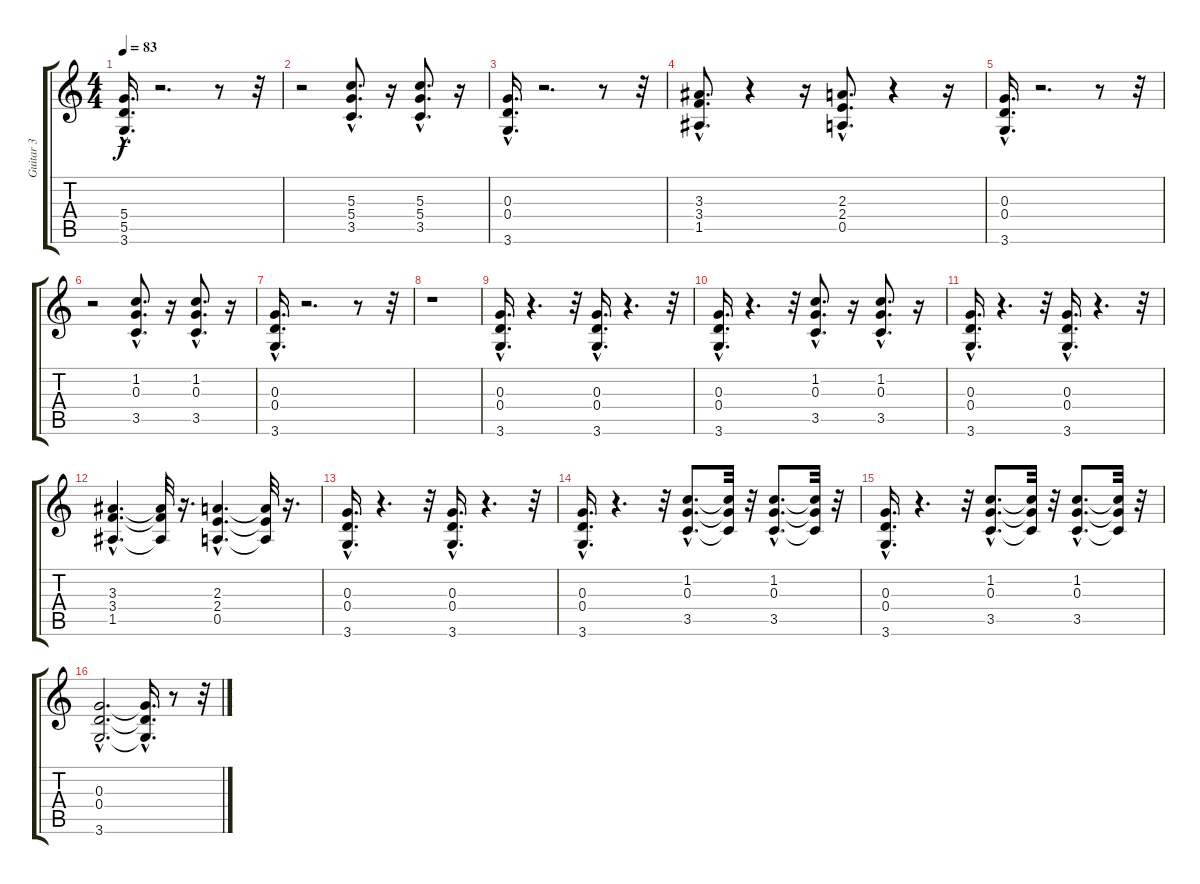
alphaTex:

\track ("Guitar 3" "Guitar 3") {instrument distortionguitar}
\staff {score tabs}
\tuning (E4 B3 G3 D3 A2 E2) {hide}
\ts (4 4)
\tempo 83
\clef g2
\ks c
(5.4{hac} 5.5{hac} 3.6{hac}).16{d dy f instrument distortionguitar} r.2{d} r.8 r.32 |
r.2 (5.3{hac} 5.4{hac} 3.5{hac}).8{d} r.16 (5.3{hac} 5.4{hac} 3.5{hac}).8{d} r.16 |
(0.3{hac} 0.4{hac} 3.6{hac}).16{d} r.2{d} r.8 r.32 |
(3.3{hac} 3.4{hac} 1.5{hac}).8{d} r.4 r.16 (2.3{hac} 2.4{hac} 0.5{hac}).8{d} r.4 r.16 |
(0.3{hac} 0.4{hac} 3.6{hac}).16{d} r.2{d} r.8 r.32 |
r.2 (1.2{hac} 0.3{hac} 3.5{hac}).8{d} r.16 (1.2{hac} 0.3{hac} 3.5{hac}).8{d} r.16 |
(0.3{hac} 0.4{hac} 3.6{hac}).16{d} r.2{d} r.8 r.32 |
r.1 |
(0.3{hac} 0.4{hac} 3.6{hac}).16{d} r.4{d} r.32 (0.3{hac} 0.4{hac} 3.6{hac}).16{d} r.4{d} r.32 |
(0.3{hac} 0.4{hac} 3.6{hac}).16{d} r.4{d} r.32 (1.2{hac} 0.3{hac} 3.5{hac}).8{d} r.16 (1.2{hac} 0.3{hac} 3.5{hac}).8{d} r.16 |
(0.3{hac} 0.4{hac} 3.6{hac}).16{d} r.4{d} r.32 (0.3{hac} 0.4{hac} 3.6{hac}).16{d} r.4{d} r.32 |
(3.3{hac} 3.4{hac} 1.5{hac}).4{d} (3.3{t} 3.4{t} 1.5{t}).32 r.16{d} (2.3{hac} 2.4{hac} 0.5{hac}).4{d} (2.3{t} 2.4{t} 0.5{t}).32 r.16{d} |
(0.3{hac} 0.4{hac} 3.6{hac}).16{d} r.4{d} r.32 (0.3{hac} 0.4{hac} 3.6{hac}).16{d} r.4{d} r.32 |
(0.3{hac} 0.4{hac} 3.6{hac}).16{d} r.4{d} r.32 (1.2{hac} 0.3{hac} 3.5{hac}).8{d} (1.2{t} 0.3{t} 3.5{t}).32 r.32 (1.2{hac} 0.3{hac} 3.5{hac}).8{d} (1.2{t} 0.3{t} 3.5{t}).32 r.32 |
(0.3{hac} 0.4{hac} 3.6{hac}).16{d} r.4{d} r.32 (1.2{hac} 0.3{hac} 3.5{hac}).8{d} (1.2{t} 0.3{t} 3.5{t}).32 r.32 (1.2{hac} 0.3{hac} 3.5{hac}).8{d} (1.2{t} 0.3{t} 3.5{t}).32 r.32 |
(0.3{hac} 0.4{hac} 3.6{hac}).2{d} (0.3{hac t} 0.4{hac t} 3.6{hac t}).16{d} r.8 r.32
